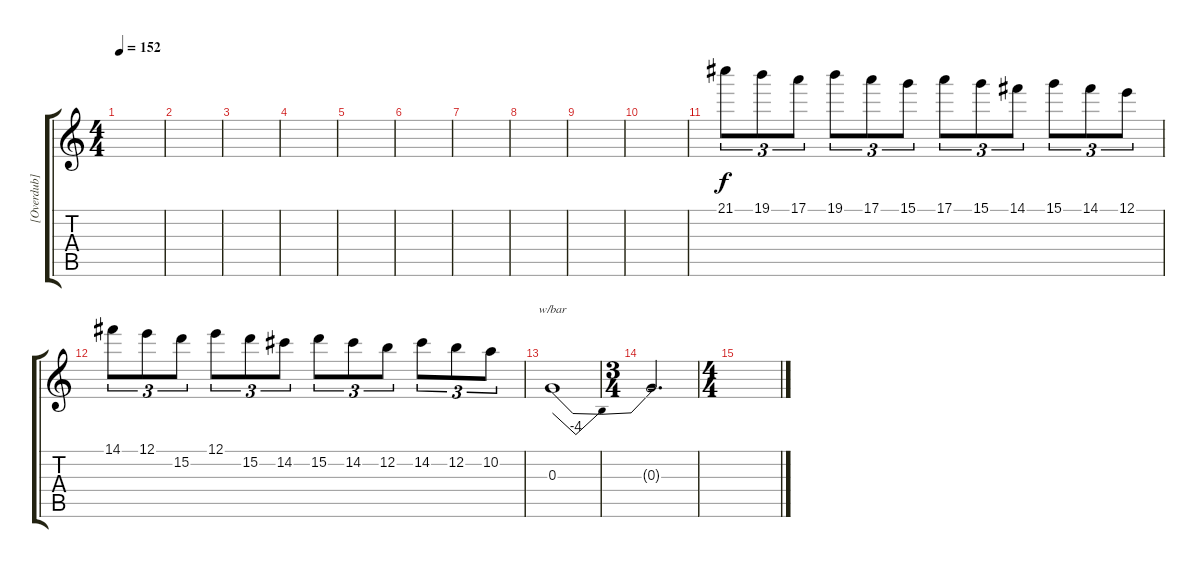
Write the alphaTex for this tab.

\track ("[Overdub]" "[Overdub]") {instrument distortionguitar}
\staff {score tabs}
\tuning (E4 B3 G3 D3 A2 E2) {hide}
\ts (4 4)
\tempo 152
\clef g2
\ks c
|
|
|
|
|
|
|
|
|
|
21.1.8{tu (3 2) volume 14 balance 8} 19.1.8{tu (3 2)} 17.1.8{tu (3 2)} 19.1.8{tu (3 2)} 17.1.8{tu (3 2)} 15.1.8{tu (3 2)} 17.1.8{tu (3 2)} 15.1.8{tu (3 2)} 14.1.8{tu (3 2)} 15.1.8{tu (3 2)} 14.1.8{tu (3 2)} 12.1.8{tu (3 2)} |
14.1.8{tu (3 2)} 12.1.8{tu (3 2)} 15.2.8{tu (3 2)} 12.1.8{tu (3 2)} 15.2.8{tu (3 2)} 14.2.8{tu (3 2)} 15.2.8{tu (3 2)} 14.2.8{tu (3 2)} 12.2.8{tu (3 2)} 14.2.8{tu (3 2)} 12.2.8{tu (3 2)} 10.2.8{tu (3 2)} |
0.3.1{tbe (dip default 0 0 10 -16 60 0)} |
\ts (3 4)
0.3{t}.2{d} |
\ts (4 4)
